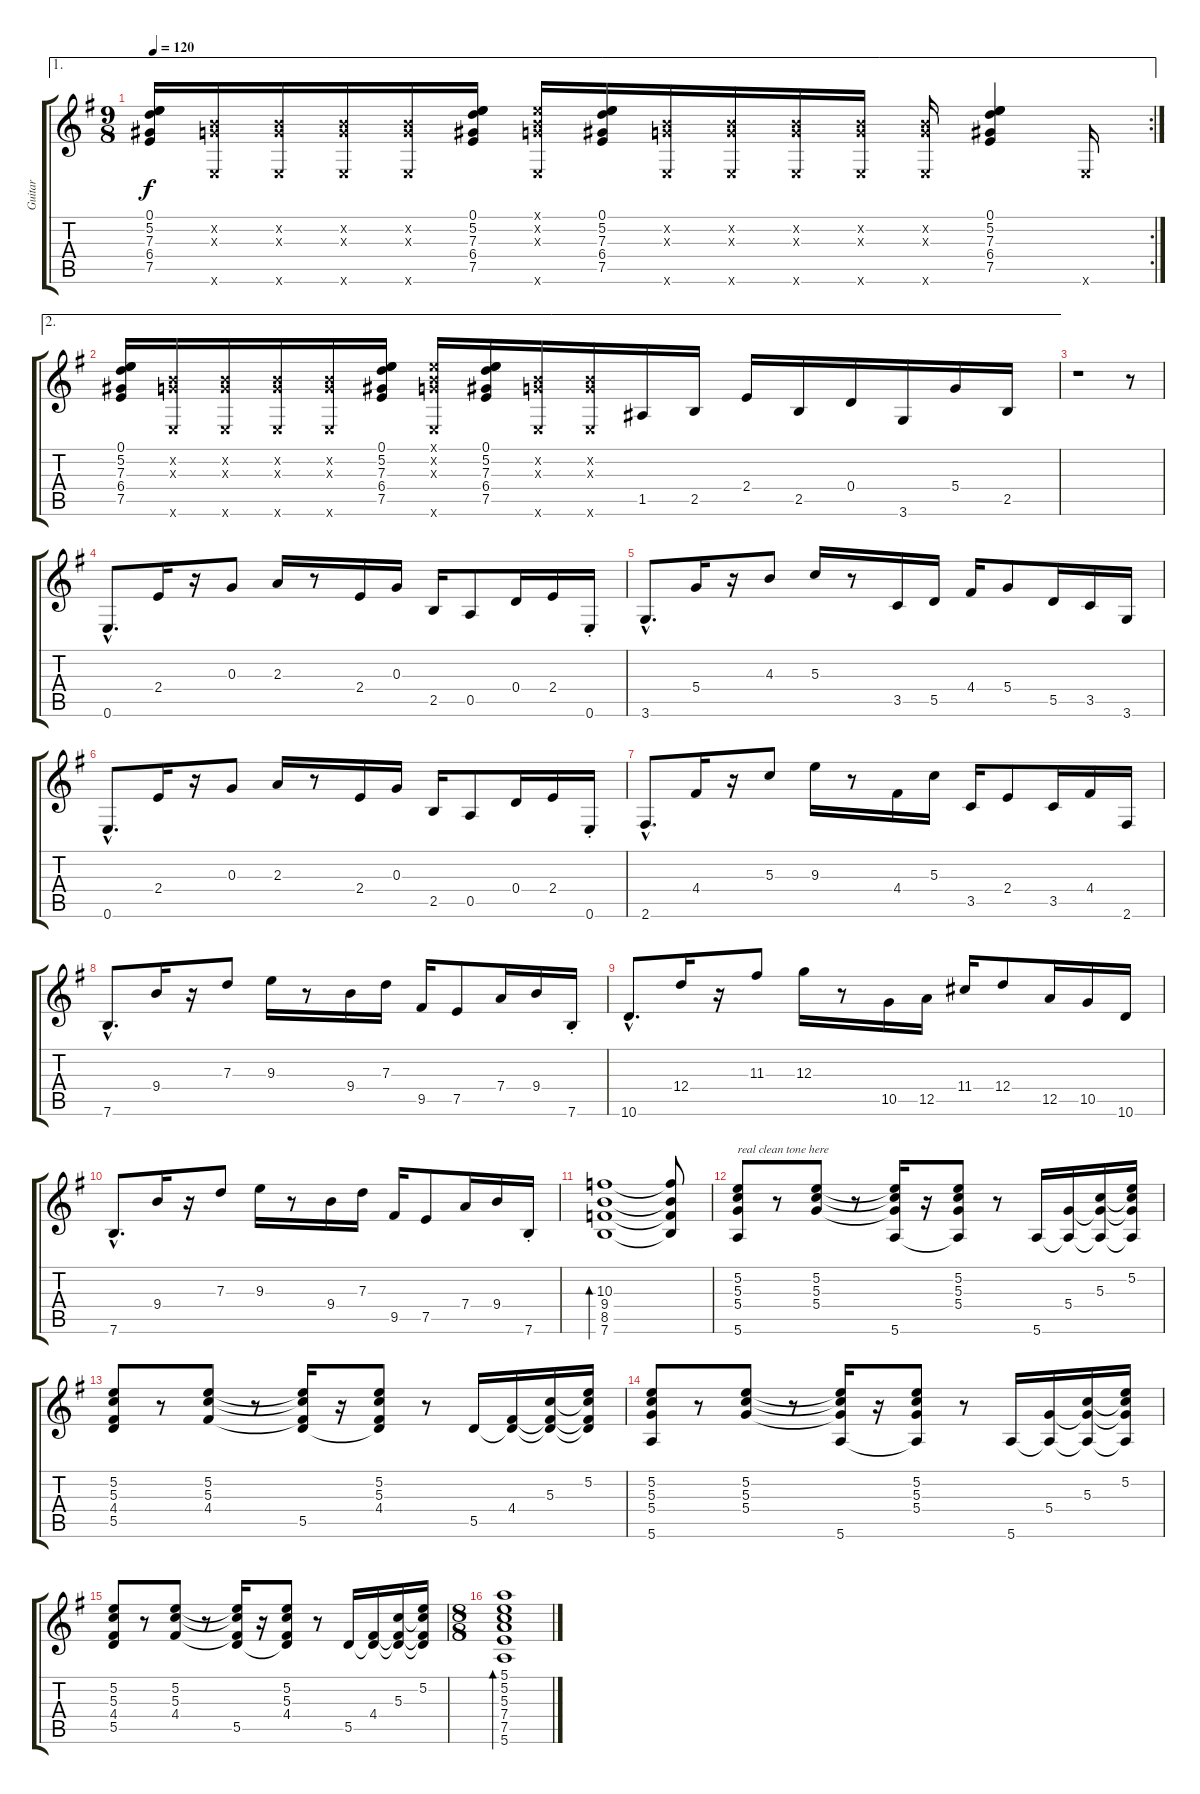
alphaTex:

\track ("Guitar" "Guitar") {instrument electricguitarclean}
\staff {score tabs}
\tuning (E4 B3 G3 D3 A2 E2) {hide}
\ae 1
\rc 2
\ts (9 8)
\tempo 120
\clef g2
\ks g
(0.1 5.2 7.3 6.4 7.5).16{dy f} (0.2{x} 0.3{x} 0.6{x}).16 (0.2{x} 0.3{x} 0.6{x}).16 (0.2{x} 0.3{x} 0.6{x}).16 (0.2{x} 0.3{x} 0.6{x}).16 (0.1 5.2 7.3 6.4 7.5).16 (0.1{x} 0.2{x} 0.3{x} 0.6{x}).16 (0.1 5.2 7.3 6.4 7.5).16 (0.2{x} 0.3{x} 0.6{x}).16 (0.2{x} 0.3{x} 0.6{x}).16 (0.2{x} 0.3{x} 0.6{x}).16 (0.2{x} 0.3{x} 0.6{x}).16 (0.2{x} 0.3{x} 0.6{x}).16 (0.1 5.2 7.3 6.4 7.5).4 0.6{x}.16 |
\ae 2
(0.1 5.2 7.3 6.4 7.5).16 (0.2{x} 0.3{x} 0.6{x}).16 (0.2{x} 0.3{x} 0.6{x}).16 (0.2{x} 0.3{x} 0.6{x}).16 (0.2{x} 0.3{x} 0.6{x}).16 (0.1 5.2 7.3 6.4 7.5).16 (0.1{x} 0.2{x} 0.3{x} 0.6{x}).16 (0.1 5.2 7.3 6.4 7.5).16 (0.2{x} 0.3{x} 0.6{x}).16 (0.2{x} 0.3{x} 0.6{x}).16 1.5.16 2.5.16 2.4.16 2.5.16 0.4.16 3.6.16 5.4.16 2.5.16 |
r.1 r.8 |
0.6{hac}.8{d} 2.4.16 r.16 0.3.8 2.3.16 r.8 2.4.16 0.3.16 2.5.16 0.5.8 0.4.16 2.4.16 0.6{st}.16 |
3.6{hac}.8{d} 5.4.16 r.16 4.3.8 5.3.16 r.8 3.5.16 5.5.16 4.4.16 5.4.8 5.5.16 3.5.16 3.6.16 |
0.6{hac}.8{d} 2.4.16 r.16 0.3.8 2.3.16 r.8 2.4.16 0.3.16 2.5.16 0.5.8 0.4.16 2.4.16 0.6{st}.16 |
2.6{hac}.8{d} 4.4.16 r.16 5.3.8 9.3.16 r.8 4.4.16 5.3.16 3.5.16 2.4.8 3.5.16 4.4.16 2.6.16 |
7.6{hac}.8{d} 9.4.16 r.16 7.3.8 9.3.16 r.8 9.4.16 7.3.16 9.5.16 7.5.8 7.4.16 9.4.16 7.6{st}.16 |
10.6{hac}.8{d} 12.4.16 r.16 11.3.8 12.3.16 r.8 10.5.16 12.5.16 11.4.16 12.4.8 12.5.16 10.5.16 10.6.16 |
7.6{hac}.8{d} 9.4.16 r.16 7.3.8 9.3.16 r.8 9.4.16 7.3.16 9.5.16 7.5.8 7.4.16 9.4.16 7.6{st}.16 |
(10.3 9.4 8.5 7.6).1{bd 240} (10.3{t} 9.4{t} 8.5{t} 7.6{t}).8 |
(5.2 5.3 5.4 5.6).8{txt "real clean tone here"} r.8 (5.2 5.3 5.4).8 r.8 (5.2{t} 5.3{t} 5.4{t} 5.6).16 r.16 (5.2 5.3 5.4 5.6{t}).8 r.8 5.6.16 (5.4 5.6{t}).16 (5.3 5.4{t} 5.6{t}).16 (5.2 5.3{t} 5.4{t} 5.6{t}).16 |
(5.2 5.3 4.4 5.5).8 r.8 (5.2 5.3 4.4).8 r.8 (5.2{t} 5.3{t} 4.4{t} 5.5).16 r.16 (5.2 5.3 4.4 5.5{t}).8 r.8 5.5.16 (4.4 5.5{t}).16 (5.3 4.4{t} 5.5{t}).16 (5.2 5.3{t} 4.4{t} 5.5{t}).16 |
(5.2 5.3 5.4 5.6).8 r.8 (5.2 5.3 5.4).8 r.8 (5.2{t} 5.3{t} 5.4{t} 5.6).16 r.16 (5.2 5.3 5.4 5.6{t}).8 r.8 5.6.16 (5.4 5.6{t}).16 (5.3 5.4{t} 5.6{t}).16 (5.2 5.3{t} 5.4{t} 5.6{t}).16 |
(5.2 5.3 4.4 5.5).8 r.8 (5.2 5.3 4.4).8 r.8 (5.2{t} 5.3{t} 4.4{t} 5.5).16 r.16 (5.2 5.3 4.4 5.5{t}).8 r.8 5.5.16 (4.4 5.5{t}).16 (5.3 4.4{t} 5.5{t}).16 (5.2 5.3{t} 4.4{t} 5.5{t}).16 |
\ts (8 8)
(5.1 5.2 5.3 7.4 7.5 5.6).1{bd 120}
